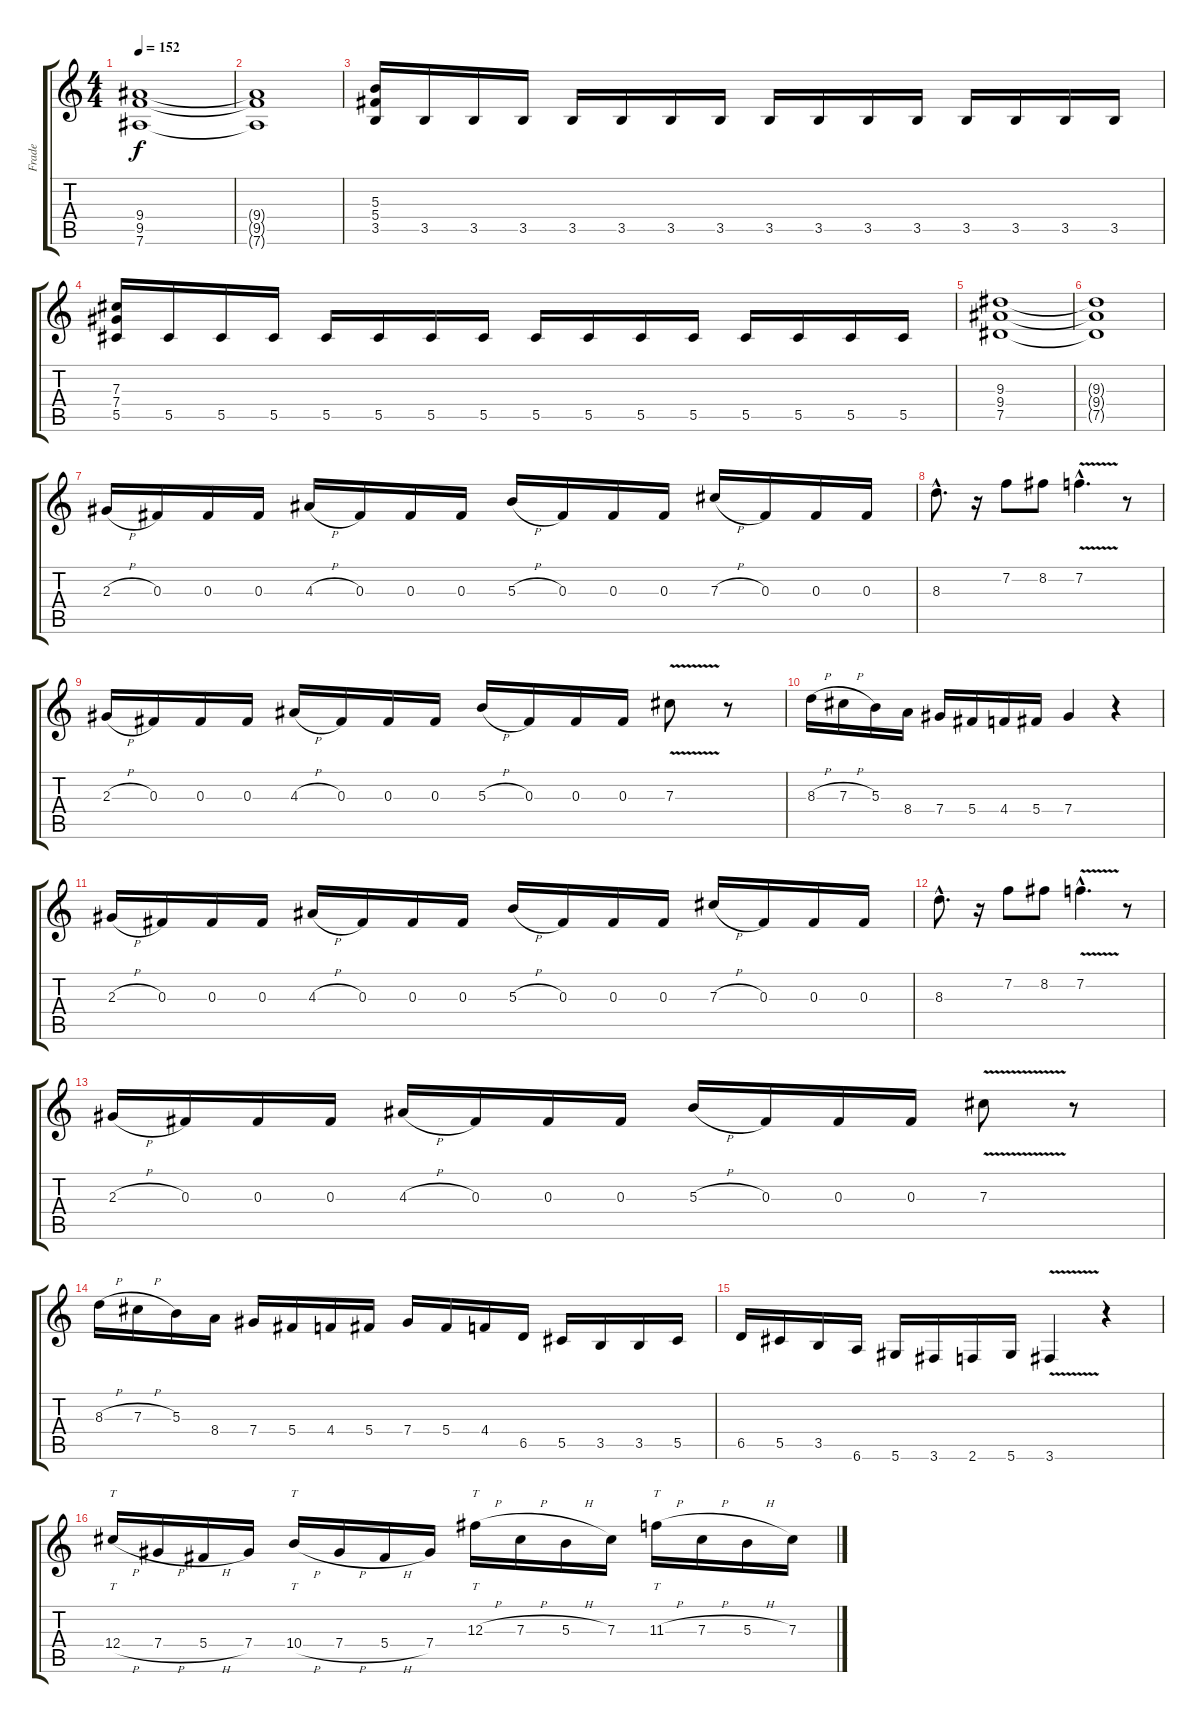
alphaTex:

\track ("Frade" "Frade") {instrument distortionguitar}
\staff {score tabs}
\tuning (Eb4 Bb3 Gb3 Db3 Ab2 Eb2) {hide}
\ts (4 4)
\tempo 152
\clef g2
\ks c
(9.4 9.5 7.6).1{dy f} |
(9.4{t} 9.5{t} 7.6{t}).1 |
(5.3 5.4 3.5).16 3.5.16 3.5.16 3.5.16 3.5.16 3.5.16 3.5.16 3.5.16 3.5.16 3.5.16 3.5.16 3.5.16 3.5.16 3.5.16 3.5.16 3.5.16 |
(7.3 7.4 5.5).16 5.5.16 5.5.16 5.5.16 5.5.16 5.5.16 5.5.16 5.5.16 5.5.16 5.5.16 5.5.16 5.5.16 5.5.16 5.5.16 5.5.16 5.5.16 |
(9.3 9.4 7.5).1 |
(9.3{t} 9.4{t} 7.5{t}).1 |
2.3{h}.16 0.3.16 0.3.16 0.3.16 4.3{h}.16 0.3.16 0.3.16 0.3.16 5.3{h}.16 0.3.16 0.3.16 0.3.16 7.3{h}.16 0.3.16 0.3.16 0.3.16 |
8.3{hac}.8{d} r.16 7.2.8 8.2.8 7.2{v hac}.4{d} r.8 |
2.3{h}.16 0.3.16 0.3.16 0.3.16 4.3{h}.16 0.3.16 0.3.16 0.3.16 5.3{h}.16 0.3.16 0.3.16 0.3.16 7.3{v}.8 r.8 |
8.3{h}.16 7.3{h}.16 5.3.16 8.4.16 7.4.16 5.4.16 4.4.16 5.4.16 7.4.4 r.4 |
2.3{h}.16 0.3.16 0.3.16 0.3.16 4.3{h}.16 0.3.16 0.3.16 0.3.16 5.3{h}.16 0.3.16 0.3.16 0.3.16 7.3{h}.16 0.3.16 0.3.16 0.3.16 |
8.3{hac}.8{d} r.16 7.2.8 8.2.8 7.2{v hac}.4{d} r.8 |
2.3{h}.16 0.3.16 0.3.16 0.3.16 4.3{h}.16 0.3.16 0.3.16 0.3.16 5.3{h}.16 0.3.16 0.3.16 0.3.16 7.3{v}.8 r.8 |
8.3{h}.16 7.3{h}.16 5.3.16 8.4.16 7.4.16 5.4.16 4.4.16 5.4.16 7.4.16 5.4.16 4.4.16 6.5.16 5.5.16 3.5.16 3.5.16 5.5.16 |
6.5.16 5.5.16 3.5.16 6.6.16 5.6.16 3.6.16 2.6.16 5.6.16 3.6{v}.4 r.4 |
12.4{h}.16{tt} 7.4{h}.16 5.4{h}.16 7.4.16 10.4{h}.16{tt} 7.4{h}.16 5.4{h}.16 7.4.16 12.3{h}.16{tt} 7.3{h}.16 5.3{h}.16 7.3.16 11.3{h}.16{tt} 7.3{h}.16 5.3{h}.16 7.3.16
